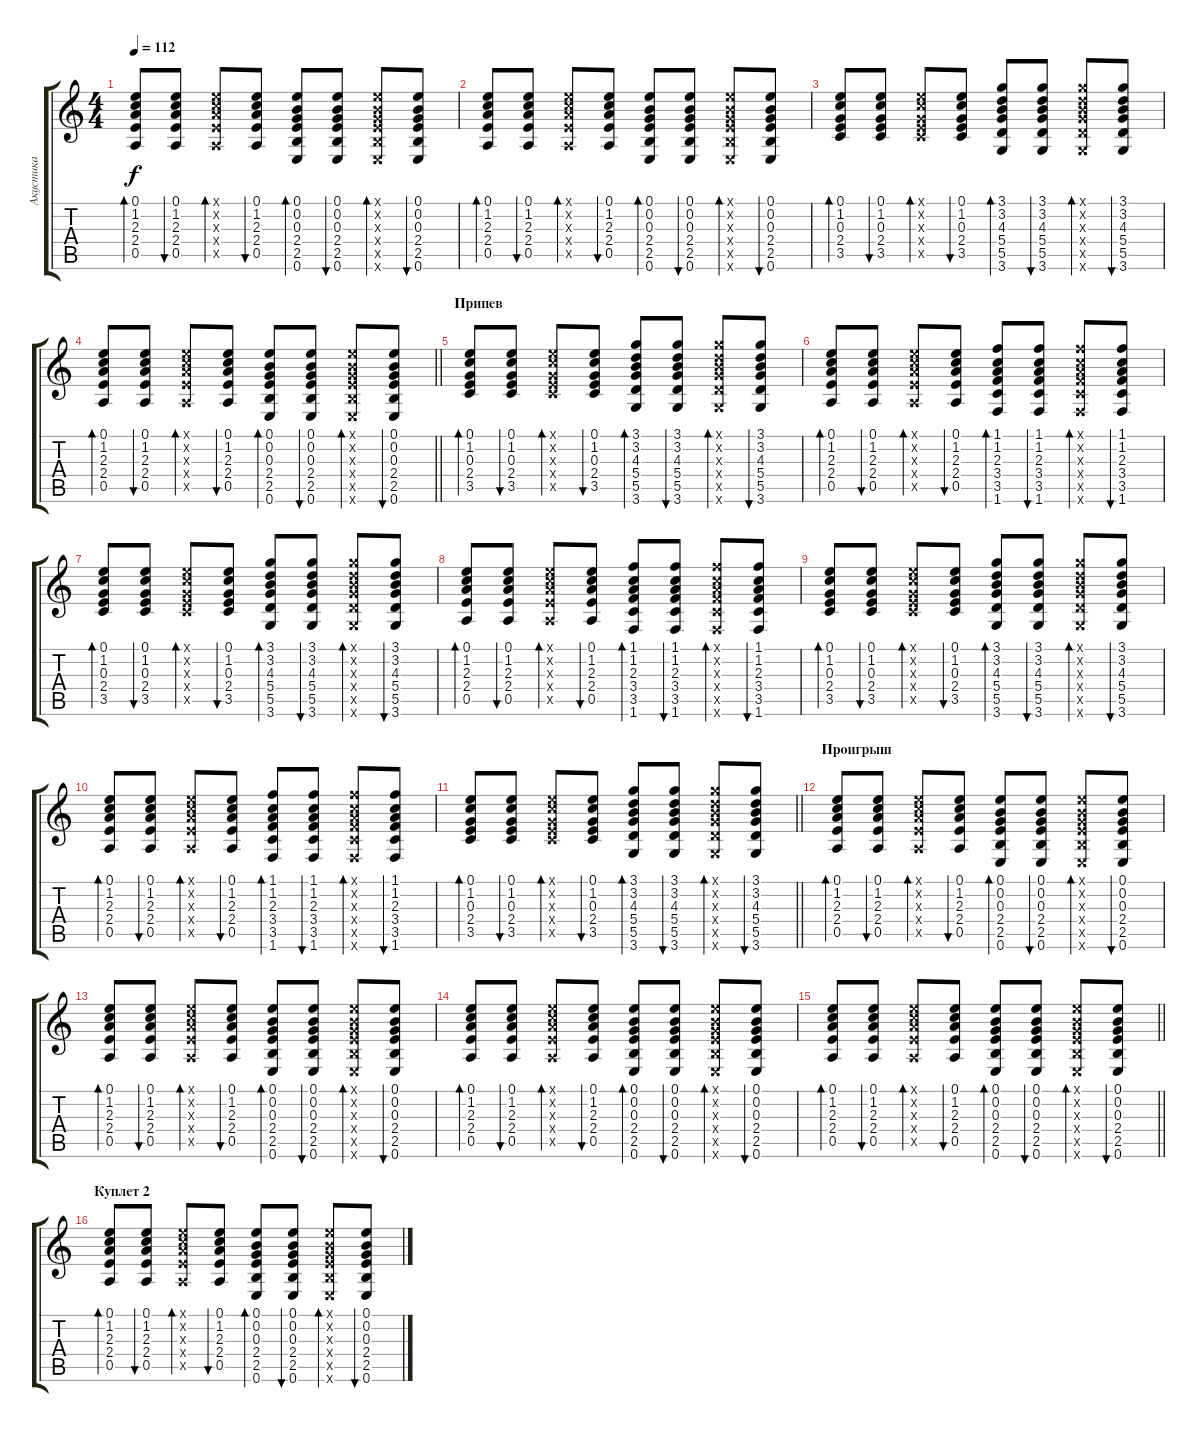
\track ("Акустика" "Акустика") {instrument acousticguitarsteel}
\staff {score tabs}
\tuning (E4 B3 G3 D3 A2 E2) {hide}
\ts (4 4)
\tempo 112
\clef g2
\ks c
(0.1 1.2 2.3 2.4 0.5).8{bd 30 dy f} (0.1 1.2 2.3 2.4 0.5).8{bu 30} (0.1{x} 1.2{x} 2.3{x} 2.4{x} 0.5{x}).8{bd 30} (0.1 1.2 2.3 2.4 0.5).8{bu 30} (0.1 0.2 0.3 2.4 2.5 0.6).8{bd 30} (0.1 0.2 0.3 2.4 2.5 0.6).8{bu 30} (0.1{x} 0.2{x} 0.3{x} 2.4{x} 2.5{x} 0.6{x}).8{bd 30} (0.1 0.2 0.3 2.4 2.5 0.6).8{bu 30} |
(0.1 1.2 2.3 2.4 0.5).8{bd 30} (0.1 1.2 2.3 2.4 0.5).8{bu 30} (0.1{x} 1.2{x} 2.3{x} 2.4{x} 0.5{x}).8{bd 30} (0.1 1.2 2.3 2.4 0.5).8{bu 30} (0.1 0.2 0.3 2.4 2.5 0.6).8{bd 30} (0.1 0.2 0.3 2.4 2.5 0.6).8{bu 30} (0.1{x} 0.2{x} 0.3{x} 2.4{x} 2.5{x} 0.6{x}).8{bd 30} (0.1 0.2 0.3 2.4 2.5 0.6).8{bu 30} |
(0.1 1.2 0.3 2.4 3.5).8{bd 30} (0.1 1.2 0.3 2.4 3.5).8{bu 30} (0.1{x} 1.2{x} 0.3{x} 2.4{x} 3.5{x}).8{bd 30} (0.1 1.2 0.3 2.4 3.5).8{bu 30} (3.1 3.2 4.3 5.4 5.5 3.6).8{bd 30} (3.1 3.2 4.3 5.4 5.5 3.6).8{bu 30} (3.1{x} 3.2{x} 4.3{x} 5.4{x} 5.5{x} 3.6{x}).8{bd 30} (3.1 3.2 4.3 5.4 5.5 3.6).8{bu 30} |
\barLineRight lightlight
(0.1 1.2 2.3 2.4 0.5).8{bd 30} (0.1 1.2 2.3 2.4 0.5).8{bu 30} (0.1{x} 1.2{x} 2.3{x} 2.4{x} 0.5{x}).8{bd 30} (0.1 1.2 2.3 2.4 0.5).8{bu 30} (0.1 0.2 0.3 2.4 2.5 0.6).8{bd 30} (0.1 0.2 0.3 2.4 2.5 0.6).8{bu 30} (0.1{x} 0.2{x} 0.3{x} 2.4{x} 2.5{x} 0.6{x}).8{bd 30} (0.1 0.2 0.3 2.4 2.5 0.6).8{bu 30} |
\section ("" "Припев")
(0.1 1.2 0.3 2.4 3.5).8{bd 30} (0.1 1.2 0.3 2.4 3.5).8{bu 30} (0.1{x} 1.2{x} 0.3{x} 2.4{x} 3.5{x}).8{bd 30} (0.1 1.2 0.3 2.4 3.5).8{bu 30} (3.1 3.2 4.3 5.4 5.5 3.6).8{bd 30} (3.1 3.2 4.3 5.4 5.5 3.6).8{bu 30} (3.1{x} 3.2{x} 4.3{x} 5.4{x} 5.5{x} 3.6{x}).8{bd 30} (3.1 3.2 4.3 5.4 5.5 3.6).8{bu 30} |
(0.1 1.2 2.3 2.4 0.5).8{bd 30} (0.1 1.2 2.3 2.4 0.5).8{bu 30} (0.1{x} 1.2{x} 2.3{x} 2.4{x} 0.5{x}).8{bd 30} (0.1 1.2 2.3 2.4 0.5).8{bu 30} (1.1 1.2 2.3 3.4 3.5 1.6).8{bd 30} (1.1 1.2 2.3 3.4 3.5 1.6).8{bu 30} (1.1{x} 1.2{x} 2.3{x} 3.4{x} 3.5{x} 1.6{x}).8{bd 30} (1.1 1.2 2.3 3.4 3.5 1.6).8{bu 30} |
(0.1 1.2 0.3 2.4 3.5).8{bd 30} (0.1 1.2 0.3 2.4 3.5).8{bu 30} (0.1{x} 1.2{x} 0.3{x} 2.4{x} 3.5{x}).8{bd 30} (0.1 1.2 0.3 2.4 3.5).8{bu 30} (3.1 3.2 4.3 5.4 5.5 3.6).8{bd 30} (3.1 3.2 4.3 5.4 5.5 3.6).8{bu 30} (3.1{x} 3.2{x} 4.3{x} 5.4{x} 5.5{x} 3.6{x}).8{bd 30} (3.1 3.2 4.3 5.4 5.5 3.6).8{bu 30} |
(0.1 1.2 2.3 2.4 0.5).8{bd 30} (0.1 1.2 2.3 2.4 0.5).8{bu 30} (0.1{x} 1.2{x} 2.3{x} 2.4{x} 0.5{x}).8{bd 30} (0.1 1.2 2.3 2.4 0.5).8{bu 30} (1.1 1.2 2.3 3.4 3.5 1.6).8{bd 30} (1.1 1.2 2.3 3.4 3.5 1.6).8{bu 30} (1.1{x} 1.2{x} 2.3{x} 3.4{x} 3.5{x} 1.6{x}).8{bd 30} (1.1 1.2 2.3 3.4 3.5 1.6).8{bu 30} |
(0.1 1.2 0.3 2.4 3.5).8{bd 30} (0.1 1.2 0.3 2.4 3.5).8{bu 30} (0.1{x} 1.2{x} 0.3{x} 2.4{x} 3.5{x}).8{bd 30} (0.1 1.2 0.3 2.4 3.5).8{bu 30} (3.1 3.2 4.3 5.4 5.5 3.6).8{bd 30} (3.1 3.2 4.3 5.4 5.5 3.6).8{bu 30} (3.1{x} 3.2{x} 4.3{x} 5.4{x} 5.5{x} 3.6{x}).8{bd 30} (3.1 3.2 4.3 5.4 5.5 3.6).8{bu 30} |
(0.1 1.2 2.3 2.4 0.5).8{bd 30} (0.1 1.2 2.3 2.4 0.5).8{bu 30} (0.1{x} 1.2{x} 2.3{x} 2.4{x} 0.5{x}).8{bd 30} (0.1 1.2 2.3 2.4 0.5).8{bu 30} (1.1 1.2 2.3 3.4 3.5 1.6).8{bd 30} (1.1 1.2 2.3 3.4 3.5 1.6).8{bu 30} (1.1{x} 1.2{x} 2.3{x} 3.4{x} 3.5{x} 1.6{x}).8{bd 30} (1.1 1.2 2.3 3.4 3.5 1.6).8{bu 30} |
\barLineRight lightlight
(0.1 1.2 0.3 2.4 3.5).8{bd 30} (0.1 1.2 0.3 2.4 3.5).8{bu 30} (0.1{x} 1.2{x} 0.3{x} 2.4{x} 3.5{x}).8{bd 30} (0.1 1.2 0.3 2.4 3.5).8{bu 30} (3.1 3.2 4.3 5.4 5.5 3.6).8{bd 30} (3.1 3.2 4.3 5.4 5.5 3.6).8{bu 30} (3.1{x} 3.2{x} 4.3{x} 5.4{x} 5.5{x} 3.6{x}).8{bd 30} (3.1 3.2 4.3 5.4 5.5 3.6).8{bu 30} |
\section ("" "Проигрыш")
(0.1 1.2 2.3 2.4 0.5).8{bd 30} (0.1 1.2 2.3 2.4 0.5).8{bu 30} (0.1{x} 1.2{x} 2.3{x} 2.4{x} 0.5{x}).8{bd 30} (0.1 1.2 2.3 2.4 0.5).8{bu 30} (0.1 0.2 0.3 2.4 2.5 0.6).8{bd 30} (0.1 0.2 0.3 2.4 2.5 0.6).8{bu 30} (0.1{x} 0.2{x} 0.3{x} 2.4{x} 2.5{x} 0.6{x}).8{bd 30} (0.1 0.2 0.3 2.4 2.5 0.6).8{bu 30} |
(0.1 1.2 2.3 2.4 0.5).8{bd 30} (0.1 1.2 2.3 2.4 0.5).8{bu 30} (0.1{x} 1.2{x} 2.3{x} 2.4{x} 0.5{x}).8{bd 30} (0.1 1.2 2.3 2.4 0.5).8{bu 30} (0.1 0.2 0.3 2.4 2.5 0.6).8{bd 30} (0.1 0.2 0.3 2.4 2.5 0.6).8{bu 30} (0.1{x} 0.2{x} 0.3{x} 2.4{x} 2.5{x} 0.6{x}).8{bd 30} (0.1 0.2 0.3 2.4 2.5 0.6).8{bu 30} |
(0.1 1.2 2.3 2.4 0.5).8{bd 30} (0.1 1.2 2.3 2.4 0.5).8{bu 30} (0.1{x} 1.2{x} 2.3{x} 2.4{x} 0.5{x}).8{bd 30} (0.1 1.2 2.3 2.4 0.5).8{bu 30} (0.1 0.2 0.3 2.4 2.5 0.6).8{bd 30} (0.1 0.2 0.3 2.4 2.5 0.6).8{bu 30} (0.1{x} 0.2{x} 0.3{x} 2.4{x} 2.5{x} 0.6{x}).8{bd 30} (0.1 0.2 0.3 2.4 2.5 0.6).8{bu 30} |
\barLineRight lightlight
(0.1 1.2 2.3 2.4 0.5).8{bd 30} (0.1 1.2 2.3 2.4 0.5).8{bu 30} (0.1{x} 1.2{x} 2.3{x} 2.4{x} 0.5{x}).8{bd 30} (0.1 1.2 2.3 2.4 0.5).8{bu 30} (0.1 0.2 0.3 2.4 2.5 0.6).8{bd 30} (0.1 0.2 0.3 2.4 2.5 0.6).8{bu 30} (0.1{x} 0.2{x} 0.3{x} 2.4{x} 2.5{x} 0.6{x}).8{bd 30} (0.1 0.2 0.3 2.4 2.5 0.6).8{bu 30} |
\section ("" "Куплет 2")
(0.1 1.2 2.3 2.4 0.5).8{bd 30} (0.1 1.2 2.3 2.4 0.5).8{bu 30} (0.1{x} 1.2{x} 2.3{x} 2.4{x} 0.5{x}).8{bd 30} (0.1 1.2 2.3 2.4 0.5).8{bu 30} (0.1 0.2 0.3 2.4 2.5 0.6).8{bd 30} (0.1 0.2 0.3 2.4 2.5 0.6).8{bu 30} (0.1{x} 0.2{x} 0.3{x} 2.4{x} 2.5{x} 0.6{x}).8{bd 30} (0.1 0.2 0.3 2.4 2.5 0.6).8{bu 30}
